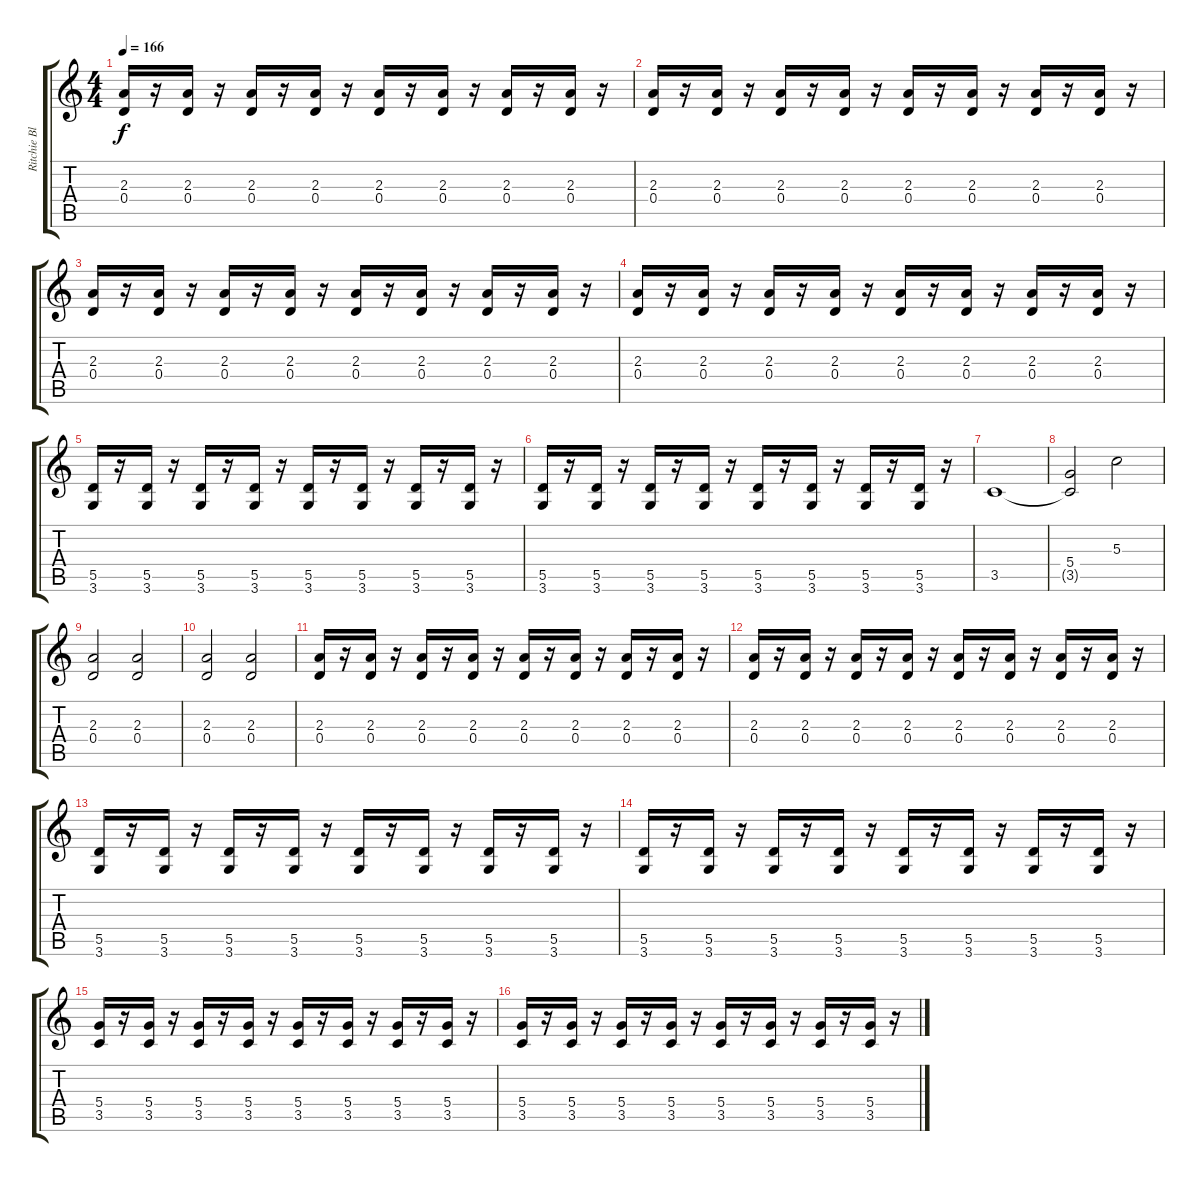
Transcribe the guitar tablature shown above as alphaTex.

\track ("Ritchie Blackmore" "Ritchie Bl") {instrument distortionguitar}
\staff {score tabs}
\tuning (E4 B3 G3 D3 A2 E2) {hide}
\ts (4 4)
\tempo 166
\clef g2
\ks c
(2.3 0.4).16{dy f} r.16 (2.3 0.4).16 r.16 (2.3 0.4).16 r.16 (2.3 0.4).16 r.16 (2.3 0.4).16 r.16 (2.3 0.4).16 r.16 (2.3 0.4).16 r.16 (2.3 0.4).16 r.16 |
(2.3 0.4).16 r.16 (2.3 0.4).16 r.16 (2.3 0.4).16 r.16 (2.3 0.4).16 r.16 (2.3 0.4).16 r.16 (2.3 0.4).16 r.16 (2.3 0.4).16 r.16 (2.3 0.4).16 r.16 |
(2.3 0.4).16 r.16 (2.3 0.4).16 r.16 (2.3 0.4).16 r.16 (2.3 0.4).16 r.16 (2.3 0.4).16 r.16 (2.3 0.4).16 r.16 (2.3 0.4).16 r.16 (2.3 0.4).16 r.16 |
(2.3 0.4).16 r.16 (2.3 0.4).16 r.16 (2.3 0.4).16 r.16 (2.3 0.4).16 r.16 (2.3 0.4).16 r.16 (2.3 0.4).16 r.16 (2.3 0.4).16 r.16 (2.3 0.4).16 r.16 |
(5.5 3.6).16 r.16 (5.5 3.6).16 r.16 (5.5 3.6).16 r.16 (5.5 3.6).16 r.16 (5.5 3.6).16 r.16 (5.5 3.6).16 r.16 (5.5 3.6).16 r.16 (5.5 3.6).16 r.16 |
(5.5 3.6).16 r.16 (5.5 3.6).16 r.16 (5.5 3.6).16 r.16 (5.5 3.6).16 r.16 (5.5 3.6).16 r.16 (5.5 3.6).16 r.16 (5.5 3.6).16 r.16 (5.5 3.6).16 r.16 |
3.5.1 |
(5.4 3.5{t}).2 5.3.2 |
(2.3 0.4).2 (2.3 0.4).2 |
(2.3 0.4).2 (2.3 0.4).2 |
(2.3 0.4).16 r.16 (2.3 0.4).16 r.16 (2.3 0.4).16 r.16 (2.3 0.4).16 r.16 (2.3 0.4).16 r.16 (2.3 0.4).16 r.16 (2.3 0.4).16 r.16 (2.3 0.4).16 r.16 |
(2.3 0.4).16 r.16 (2.3 0.4).16 r.16 (2.3 0.4).16 r.16 (2.3 0.4).16 r.16 (2.3 0.4).16 r.16 (2.3 0.4).16 r.16 (2.3 0.4).16 r.16 (2.3 0.4).16 r.16 |
(5.5 3.6).16 r.16 (5.5 3.6).16 r.16 (5.5 3.6).16 r.16 (5.5 3.6).16 r.16 (5.5 3.6).16 r.16 (5.5 3.6).16 r.16 (5.5 3.6).16 r.16 (5.5 3.6).16 r.16 |
(5.5 3.6).16 r.16 (5.5 3.6).16 r.16 (5.5 3.6).16 r.16 (5.5 3.6).16 r.16 (5.5 3.6).16 r.16 (5.5 3.6).16 r.16 (5.5 3.6).16 r.16 (5.5 3.6).16 r.16 |
(5.4 3.5).16 r.16 (5.4 3.5).16 r.16 (5.4 3.5).16 r.16 (5.4 3.5).16 r.16 (5.4 3.5).16 r.16 (5.4 3.5).16 r.16 (5.4 3.5).16 r.16 (5.4 3.5).16 r.16 |
(5.4 3.5).16 r.16 (5.4 3.5).16 r.16 (5.4 3.5).16 r.16 (5.4 3.5).16 r.16 (5.4 3.5).16 r.16 (5.4 3.5).16 r.16 (5.4 3.5).16 r.16 (5.4 3.5).16 r.16
